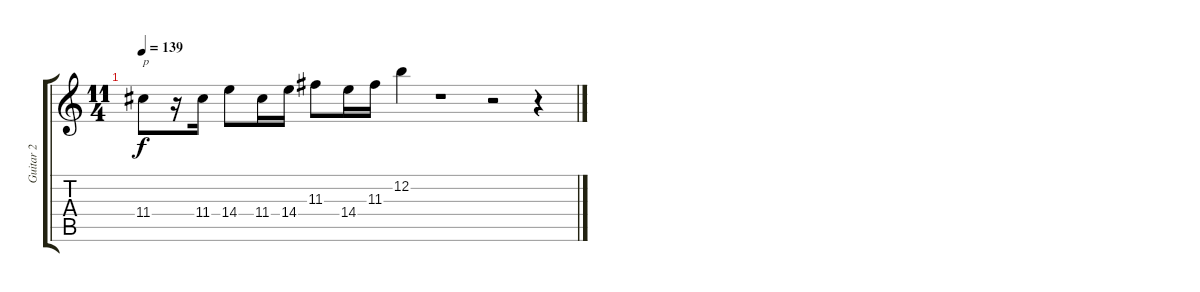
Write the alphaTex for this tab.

\track ("Guitar 2" "Guitar 2") {instrument distortionguitar}
\staff {score tabs}
\tuning (E4 B3 G3 D3 A2 E2) {hide}
\ts (11 4)
\tempo 139
\clef g2
\ks c
11.4.8{txt "p" dy f} r.16 11.4.16 14.4.8 11.4.16 14.4.16 11.3.8 14.4.16 11.3.16 12.2.4 r.1 r.2 r.4
